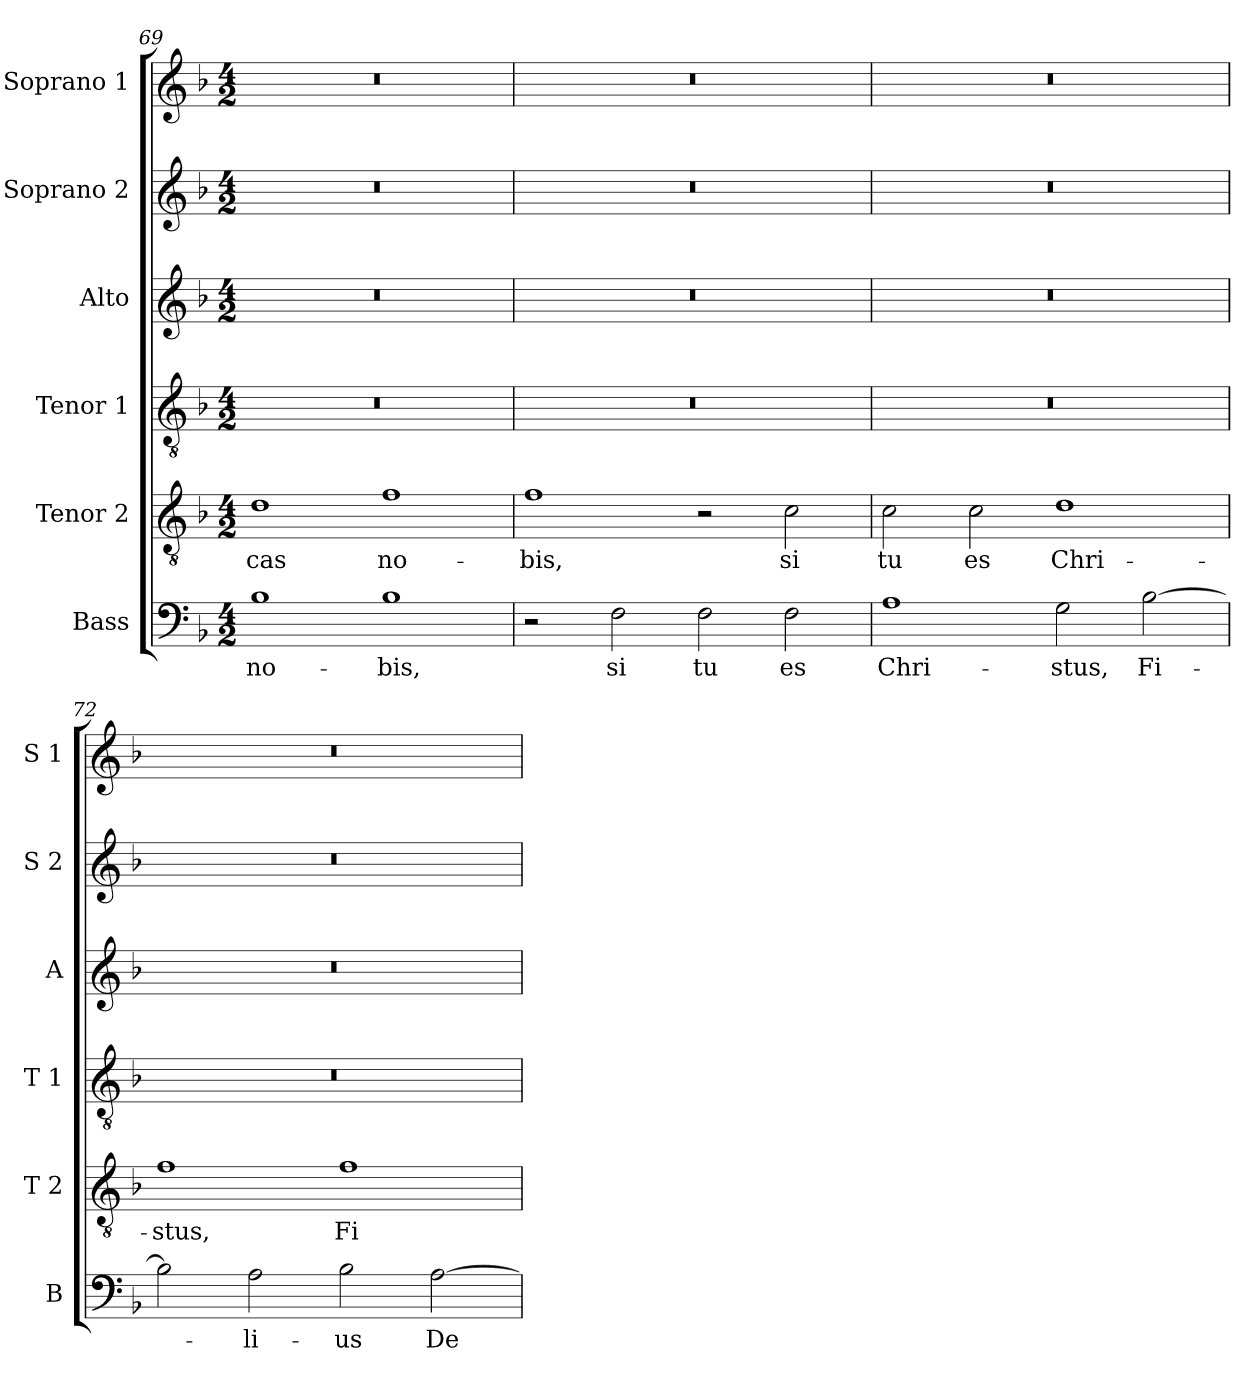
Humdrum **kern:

**kern	**text	**kern	**text	**kern	**kern	**kern	**kern
*part6	*part6	*part5	*part5	*part4	*part3	*part2	*part1
*staff6	*staff6	*staff5	*staff5	*staff4	*staff3	*staff2	*staff1
*I"Bass	*	*I"Tenor 2	*	*I"Tenor 1	*I"Alto	*I"Soprano 2	*I"Soprano 1
*I'B	*	*I'T 2	*	*I'T 1	*I'A	*I'S 2	*I'S 1
*clefF4	*	*clefGv2	*	*clefGv2	*clefG2	*clefG2	*clefG2
*k[b-]	*	*k[b-]	*	*k[b-]	*k[b-]	*k[b-]	*k[b-]
*F:	*	*F:	*	*F:	*F:	*F:	*F:
*M4/2	*	*M4/2	*	*M4/2	*M4/2	*M4/2	*M4/2
=69	=69	=69	=69	=69	=69	=69	=69
!	!LO:LY:b	!	!	!	!	!	!
!	!	!	!LO:LY:b	!	!	!	!
1B-	no-	1d	-cas	0r	0r	0r	0r
!	!LO:LY:b	!	!	!	!	!	!
!	!	!	!LO:LY:b	!	!	!	!
1B-	-bis,	1f	no-	.	.	.	.
!!LO:LB:g=z
=70	=70	=70	=70	=70	=70	=70	=70
!	!	!	!LO:LY:b	!	!	!	!
2r	.	1f	-bis,	0r	0r	0r	0r
!	!LO:LY:b	!	!	!	!	!	!
2F\	si	.	.	.	.	.	.
!	!LO:LY:b	!	!	!	!	!	!
2F\	tu	2r	.	.	.	.	.
!	!LO:LY:b	!	!	!	!	!	!
!	!	!	!LO:LY:b	!	!	!	!
2F\	es	2c\	si	.	.	.	.
=71	=71	=71	=71	=71	=71	=71	=71
!	!LO:LY:b	!	!	!	!	!	!
!	!	!	!LO:LY:b	!	!	!	!
1A	Chri-	2c\	tu	0r	0r	0r	0r
!	!	!	!LO:LY:b	!	!	!	!
.	.	2c\	es	.	.	.	.
!	!LO:LY:b	!	!	!	!	!	!
!	!	!	!LO:LY:b	!	!	!	!
2G\	-stus,	1d	Chri-	.	.	.	.
!	!LO:LY:b	!	!	!	!	!	!
[2B-\	Fi-	.	.	.	.	.	.
=72	=72	=72	=72	=72	=72	=72	=72
!	!	!	!LO:LY:b	!	!	!	!
2B-\]	.	1f	-stus,	0r	0r	0r	0r
!	!LO:LY:b	!	!	!	!	!	!
2A\	-li-	.	.	.	.	.	.
!	!LO:LY:b	!	!	!	!	!	!
!	!	!	!LO:LY:b	!	!	!	!
2B-\	-us	1f	Fi-	.	.	.	.
!	!LO:LY:b	!	!	!	!	!	!
[2A\	De-	.	.	.	.	.	.
=	=	=	=	=	=	=	=
*-	*-	*-	*-	*-	*-	*-	*-
